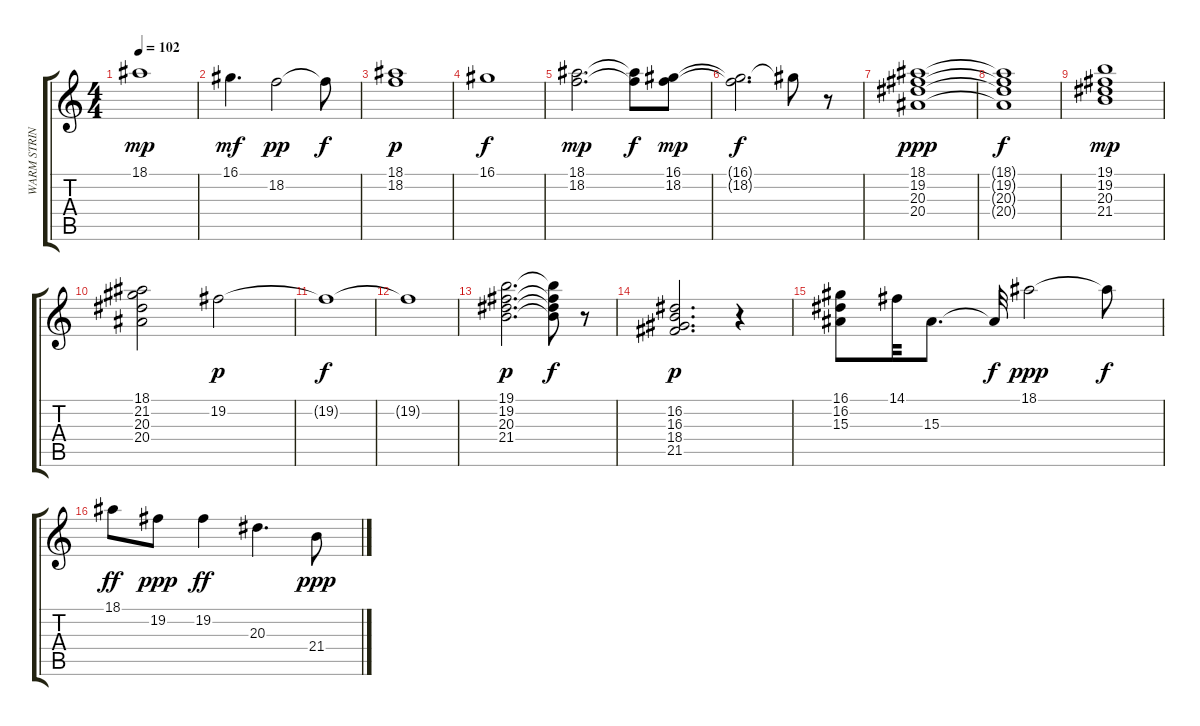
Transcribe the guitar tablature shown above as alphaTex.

\track ("WARM STRINGS" "WARM STRIN") {instrument stringensemble2}
\staff {score tabs}
\tuning (E4 B3 G3 D3 A2 E2) {hide}
\ts (4 4)
\tempo 102
\clef g2
\ks c
18.1.1{dy mp} |
16.1.4{d dy mf} 18.2.2{dy pp} 18.2{t}.8{dy f} |
(18.1 18.2).1{dy p} |
16.1.1{dy f} |
(18.1 18.2).2{d dy mp} (18.1{t} 18.2{t}).8{dy f} (16.1 18.2).8{dy mp} |
(16.1{t} 18.2{t}).2{d dy f} 16.1{t}.8 r.8 |
(18.1 19.2 20.3 20.4).1{dy ppp} |
(18.1{t} 19.2{t} 20.3{t} 20.4{t}).1{dy f} |
(19.1 19.2 20.3 21.4).1{dy mp} |
(18.1 21.2 20.3 20.4).2 19.2.2{dy p} |
19.2{t}.1{dy f} |
19.2{t}.1 |
(19.1 19.2 20.3 21.4).2{d dy p} (19.1{t} 19.2{t} 20.3{t} 21.4{t}).8{dy f} r.8 |
(16.2 16.3 18.4 21.5).2{d dy p} r.4 |
(16.1 16.2 15.3).8 14.1.32 15.3.8{d} 15.3{t}.32{dy f} 18.1.2{dy ppp} 18.1{t}.8{dy f} |
18.1.8{dy ff} 19.2.8{dy ppp} 19.2.4{dy ff} 20.3.4{d} 21.4.8{dy ppp}
